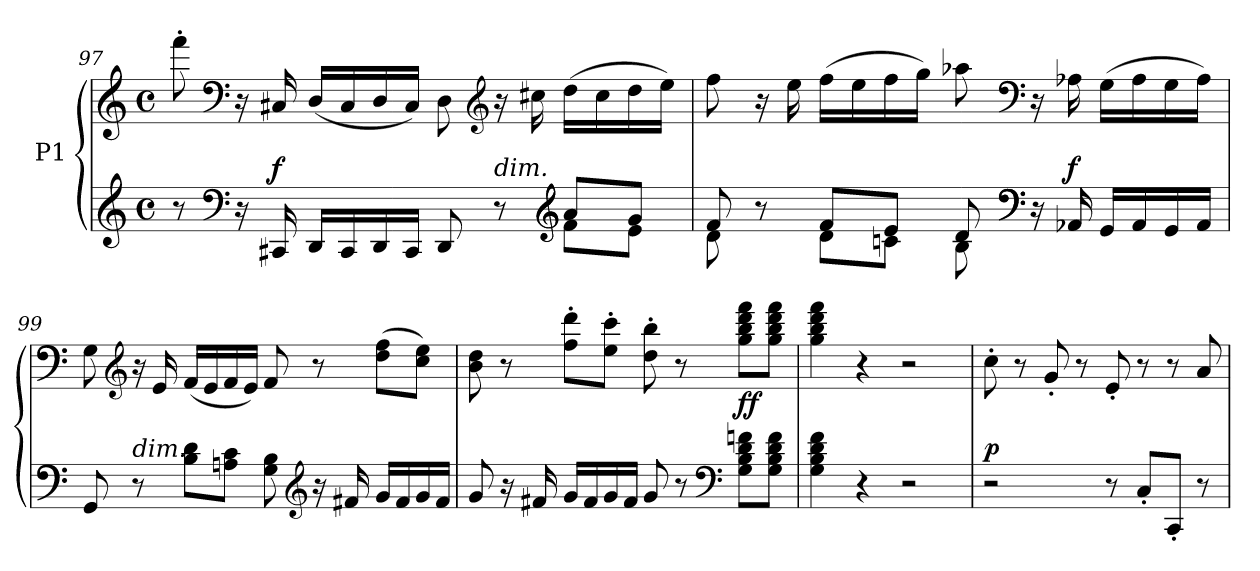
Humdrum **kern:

**kern	**kern	**dynam
*part1	*part1	*part1
*staff2	*staff1	*staff1/2
*I"P1	*	*
!!LO:LB:g=z
*clefG2	*clefG2	*
*k[]	*k[]	*
*M4/4	*M4/4	*
*met(c)	*met(c)	*
=97	=97	=97
*^	*	*
8r	2.ryy	8fff'\	.
*clefF4	*	*clefF4	*
16r	.	16r	.
!	!	!	!LO:DY:a=2
16CC#X/	.	16C#X/	f
16DD/LL	.	(16D/LL	.
16CC#/	.	16C#/	.
16DD/	.	16D/	.
16CC#/JJ	.	16C#/JJ)	.
8DD/	.	8D\	.
*	*	*clefG2	*
!LO:TX:a:i:t=dim.	!	!	!
8r	.	16r	.
.	.	16cc#X\	.
*clefG2	*	*	*
8a/L	8f\L	(16dd\LL	.
.	.	16cc#\	.
8g/J	8e\J	16dd\	.
.	.	16ee\JJ)	.
=98	=98	=98	=98
8f/	8d\	8ff\	.
8r	8ryy	16r	.
.	.	16ee\	.
8f/L	8d\L	(16ff\LL	.
.	.	16ee\	.
8e/J	8cn\J	16ff\	.
.	.	16gg\JJ)	.
8d/	8B\	8aa-X\	.
*clefF4	*	*clefF4	*
16r	4.ryy	16r	.
!	!	!	!LO:DY:a=2
16AA-X/	.	16A-X\	f
16GG/LL	.	(16G\LL	.
16AA-/	.	16A-\	.
16GG/	.	16G\	.
16AA-/JJ	.	16A-\JJ)	.
*v	*v	*	*
!!LO:LB:g=z
=99	=99	=99
8GG/	8G\	.
*	*clefG2	*
!LO:TX:a:i:t=dim.	!	!
8r	16r	.
.	16e/	.
8B\ 8d\L	(16f/LL	.
.	16e/	.
8An\ 8c\J	16f/	.
.	16e/JJ)	.
8G\ 8B\	8f/	.
*clefG2	*	*
16r	8r	.
16f#X/	.	.
16g/LL	(8dd\ 8ff\L	.
16f#/	.	.
16g/	8cc\ 8ee\J)	.
16f#/JJ	.	.
=100	=100	=100
8g/	8b\ 8dd\	.
16r	8r	.
16f#X/	.	.
16g/LL	8ff\' 8ddd\'L	.
16f#/	.	.
16g/	8ee\' 8ccc\'J	.
16f#/JJ	.	.
8g/	8dd\' 8bb\'	.
8r	8r	.
*clefF4	*	*
!	!	!LO:DY:b
8G\ 8B\ 8d\ 8fn\L	8gg\ 8bb\ 8ddd\ 8fff\L	ff
8G\ 8B\ 8d\ 8f\J	8gg\ 8bb\ 8ddd\ 8fff\J	.
=101	=101	=101
4G\ 4B\ 4d\ 4f\	4gg\ 4bb\ 4ddd\ 4fff\	.
4r	4r	.
2r	2r	.
!!LO:LB:g=z
=102	=102	=102
!	!	!LO:DY:a=2
2r	8cc'\	p
.	8r	.
.	8g'/	.
.	8r	.
8r	8e'/	.
8C'/L	8r	.
8CC'/J	8r	.
8r	8a/	.
=	=	=
*-	*-	*-
